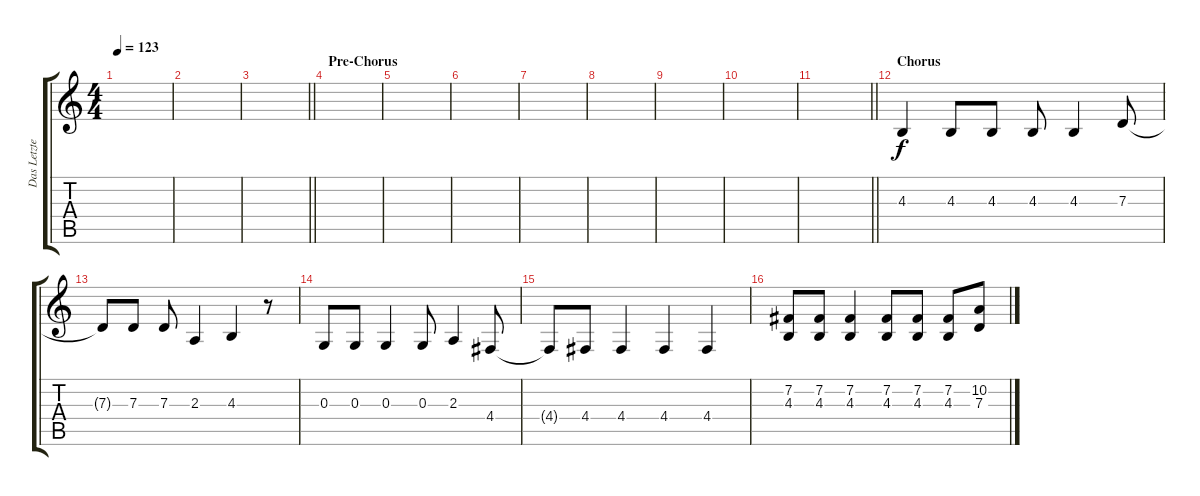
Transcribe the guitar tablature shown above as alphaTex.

\track ("Das Letzte Einhorn" "Das Letzte") {instrument choiraahs}
\staff {score tabs}
\tuning (E4 B3 G3 D3 A2 E2) {hide}
\ts (4 4)
\tempo 123
\clef g2
\ks c
|
|
\barLineRight lightlight
|
\section ("" "Pre-Chorus")
|
|
|
|
|
|
|
\barLineRight lightlight
|
\section ("" "Chorus")
4.3.4 4.3.8 4.3.8 4.3.8 4.3.4 7.3.8 |
7.3{t}.8 7.3.8 7.3.8 2.3.4 4.3.4 r.8 |
0.3.8 0.3.8 0.3.4 0.3.8 2.3.4 4.4.8 |
4.4{t}.8 4.4.8 4.4.4 4.4.4 4.4.4 |
(7.2 4.3).8 (7.2 4.3).8 (7.2 4.3).4 (7.2 4.3).8 (7.2 4.3).8 (7.2 4.3).8 (10.2 7.3).8
